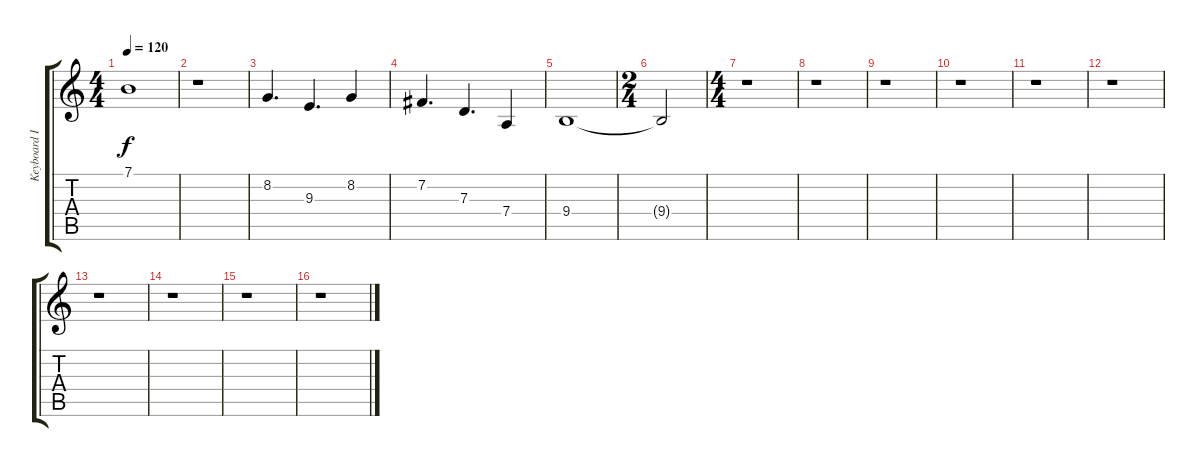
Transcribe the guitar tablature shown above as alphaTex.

\track ("Keyboard I" "Keyboard I") {instrument synthstrings1}
\staff {score tabs}
\tuning (E4 B3 G3 D3 A2 E2) {hide}
\ts (4 4)
\tempo 120
\clef g2
\ks c
7.1.1{dy f} |
r.1 |
8.2.4{d} 9.3.4{d} 8.2.4 |
7.2.4{d} 7.3.4{d} 7.4.4 |
9.4.1 |
\ts (2 4)
9.4{t}.2 |
\ts (4 4)
r.1 |
r.1 |
r.1 |
r.1 |
r.1 |
r.1 |
r.1 |
r.1 |
r.1 |
r.1
